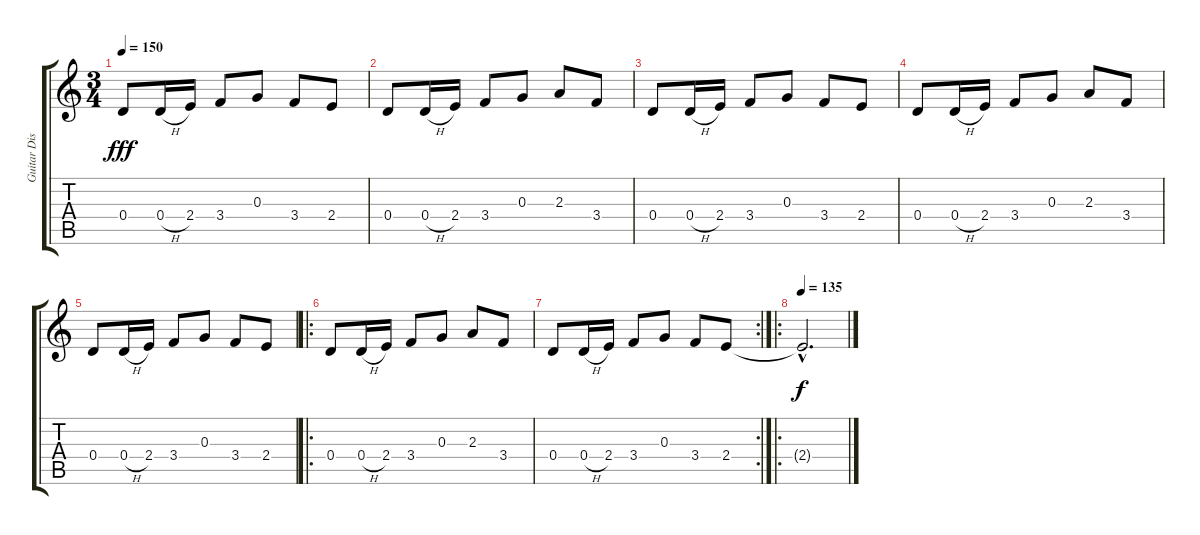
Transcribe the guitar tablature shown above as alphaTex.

\track ("Guitar Distortion 1" "Guitar Dis") {instrument distortionguitar}
\staff {score tabs}
\tuning (E4 B3 G3 D3 A2 E2) {hide}
\ts (3 4)
\tempo 150
\clef g2
\ks c
0.4.8{dy fff} 0.4{h}.16 2.4.16 3.4.8 0.3.8 3.4.8 2.4.8 |
0.4.8 0.4{h}.16 2.4.16 3.4.8 0.3.8 2.3.8 3.4.8 |
0.4.8 0.4{h}.16 2.4.16 3.4.8 0.3.8 3.4.8 2.4.8 |
0.4.8 0.4{h}.16 2.4.16 3.4.8 0.3.8 2.3.8 3.4.8 |
0.4.8 0.4{h}.16 2.4.16 3.4.8 0.3.8 3.4.8 2.4.8 |
\ro
0.4.8 0.4{h}.16 2.4.16 3.4.8 0.3.8 2.3.8 3.4.8 |
\rc 2
0.4.8 0.4{h}.16 2.4.16 3.4.8 0.3.8 3.4.8 2.4.8 |
\ro
\tempo 135
2.4{hac t}.2{d dy f}
